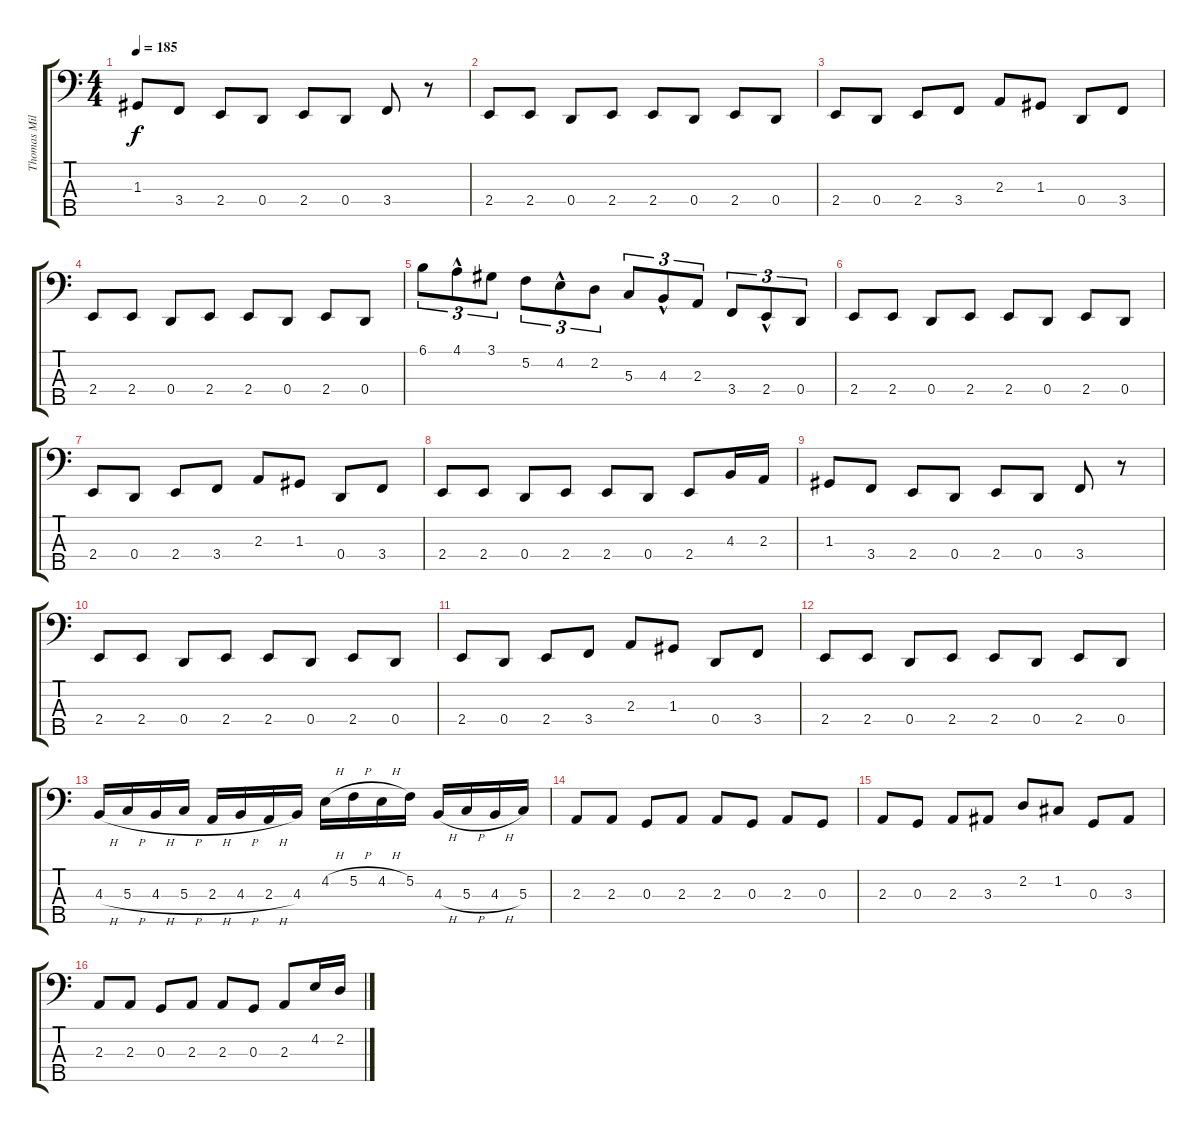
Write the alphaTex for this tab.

\track ("Thomas Miller" "Thomas Mil") {instrument electricbassfinger}
\staff {score tabs}
\tuning (F2 C2 G1 D1 A0) {hide}
\ts (4 4)
\tempo 185
\clef f4
\ks c
1.3.8{dy f} 3.4.8 2.4.8 0.4.8 2.4.8 0.4.8 3.4.8 r.8 |
2.4.8 2.4.8 0.4.8 2.4.8 2.4.8 0.4.8 2.4.8 0.4.8 |
2.4.8 0.4.8 2.4.8 3.4.8 2.3.8 1.3.8 0.4.8 3.4.8 |
2.4.8 2.4.8 0.4.8 2.4.8 2.4.8 0.4.8 2.4.8 0.4.8 |
6.1.8{tu (3 2)} 4.1{hac}.8{tu (3 2)} 3.1.8{tu (3 2)} 5.2.8{tu (3 2)} 4.2{hac}.8{tu (3 2)} 2.2.8{tu (3 2)} 5.3.8{tu (3 2)} 4.3{hac}.8{tu (3 2)} 2.3.8{tu (3 2)} 3.4.8{tu (3 2)} 2.4{hac}.8{tu (3 2)} 0.4.8{tu (3 2)} |
2.4.8 2.4.8 0.4.8 2.4.8 2.4.8 0.4.8 2.4.8 0.4.8 |
2.4.8 0.4.8 2.4.8 3.4.8 2.3.8 1.3.8 0.4.8 3.4.8 |
2.4.8 2.4.8 0.4.8 2.4.8 2.4.8 0.4.8 2.4.8 4.3.16 2.3.16 |
1.3.8 3.4.8 2.4.8 0.4.8 2.4.8 0.4.8 3.4.8 r.8 |
2.4.8 2.4.8 0.4.8 2.4.8 2.4.8 0.4.8 2.4.8 0.4.8 |
2.4.8 0.4.8 2.4.8 3.4.8 2.3.8 1.3.8 0.4.8 3.4.8 |
2.4.8 2.4.8 0.4.8 2.4.8 2.4.8 0.4.8 2.4.8 0.4.8 |
4.3{h}.16 5.3{h}.16 4.3{h}.16 5.3{h}.16 2.3{h}.16 4.3{h}.16 2.3{h}.16 4.3.16 4.2{h}.16 5.2{h}.16 4.2{h}.16 5.2.16 4.3{h}.16 5.3{h}.16 4.3{h}.16 5.3.16 |
2.3.8 2.3.8 0.3.8 2.3.8 2.3.8 0.3.8 2.3.8 0.3.8 |
2.3.8 0.3.8 2.3.8 3.3.8 2.2.8 1.2.8 0.3.8 3.3.8 |
2.3.8 2.3.8 0.3.8 2.3.8 2.3.8 0.3.8 2.3.8 4.2.16 2.2.16
